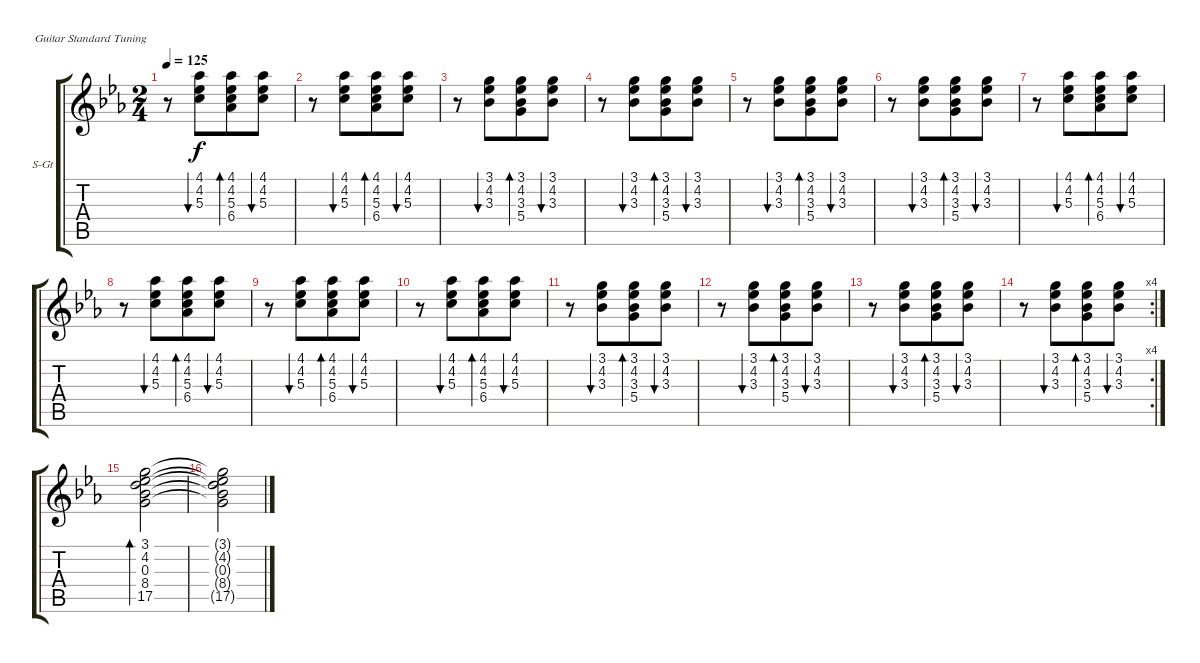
\bracketExtendMode groupsimilarinstruments
\firstSystemTrackNameOrientation horizontal
\otherSystemsTrackNameOrientation horizontal
\track ("ðèòì" "S-Gt") {instrument acousticguitarsteel}
\staff {score tabs}
\tuning (E4 B3 G3 D3 A2 E2)
\ts (2 4)
\tempo 125
\clef g2
\ks cminor
r.8{dy f} (4.1 4.2 5.3).8{bu 60 beam merge} (4.1 4.2 5.3 6.4).8{bd 60} (4.1 4.2 5.3).8{bu 60} |
r.8 (4.1 4.2 5.3).8{bu 60 beam merge} (4.1 4.2 5.3 6.4).8{bd 60} (4.1 4.2 5.3).8{bu 60} |
r.8 (3.1 4.2 3.3).8{bu 60 beam merge} (3.1 4.2 3.3 5.4).8{bd 60} (3.1 4.2 3.3).8{bu 60} |
r.8 (3.1 4.2 3.3).8{bu 60 beam merge} (3.1 4.2 3.3 5.4).8{bd 60} (3.1 4.2 3.3).8{bu 60} |
r.8 (3.1 4.2 3.3).8{bu 60 beam merge} (3.1 4.2 3.3 5.4).8{bd 60} (3.1 4.2 3.3).8{bu 60} |
r.8 (3.1 4.2 3.3).8{bu 60 beam merge} (3.1 4.2 3.3 5.4).8{bd 60} (3.1 4.2 3.3).8{bu 60} |
r.8 (4.1 4.2 5.3).8{bu 60 beam merge} (4.1 4.2 5.3 6.4).8{bd 60} (4.1 4.2 5.3).8{bu 60} |
r.8 (4.1 4.2 5.3).8{bu 60 beam merge} (4.1 4.2 5.3 6.4).8{bd 60} (4.1 4.2 5.3).8{bu 60} |
r.8 (4.1 4.2 5.3).8{bu 60 beam merge} (4.1 4.2 5.3 6.4).8{bd 60} (4.1 4.2 5.3).8{bu 60} |
r.8 (4.1 4.2 5.3).8{bu 60 beam merge} (4.1 4.2 5.3 6.4).8{bd 60} (4.1 4.2 5.3).8{bu 60} |
r.8 (3.1 4.2 3.3).8{bu 60 beam merge} (3.1 4.2 3.3 5.4).8{bd 60} (3.1 4.2 3.3).8{bu 60} |
r.8 (3.1 4.2 3.3).8{bu 60 beam merge} (3.1 4.2 3.3 5.4).8{bd 60} (3.1 4.2 3.3).8{bu 60} |
r.8 (3.1 4.2 3.3).8{bu 60 beam merge} (3.1 4.2 3.3 5.4).8{bd 60} (3.1 4.2 3.3).8{bu 60} |
\rc 4
r.8 (3.1 4.2 3.3).8{bu 60 beam merge} (3.1 4.2 3.3 5.4).8{bd 60} (3.1 4.2 3.3).8{bu 60} |
(3.1 4.2 0.3 8.4 17.5).2{bd 60} |
(3.1{t} 4.2{t} 0.3{t} 8.4{t} 17.5{t}).2
